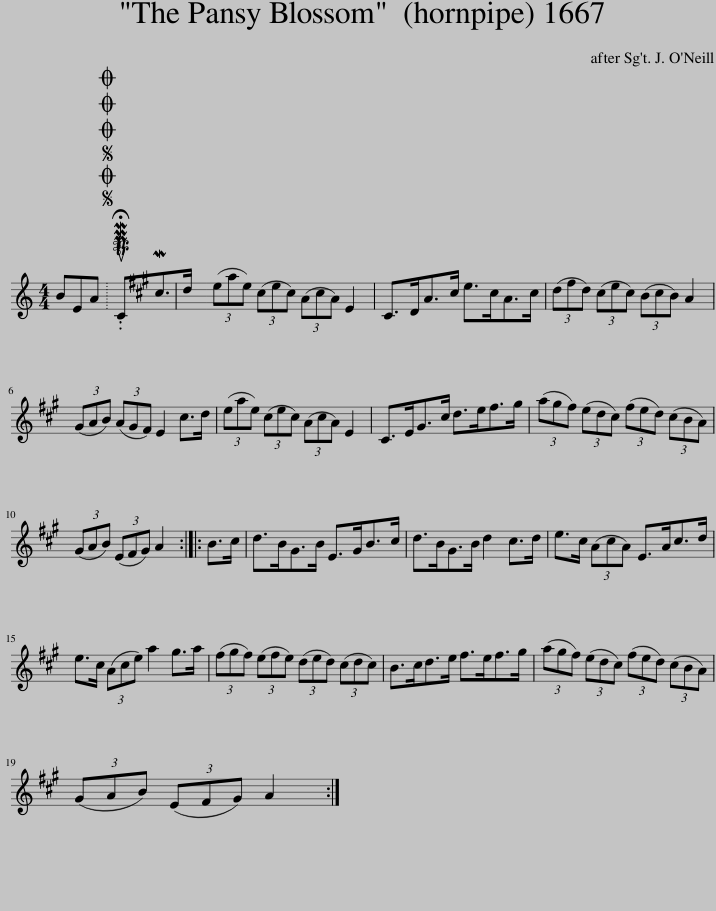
X:1
L:1/8
M:4/4
I:linebreak $
K:C
V:1 treble
V:1
 BEA |SOSOOO .!fermata!PMTuCM^c>d | (3(eae) (3(^cec) (3(AcA) E2 | ^C>DA>^c e>cA>c | (3(d^fd) (3(^cec) (3(BcB) A2 |$ %5
 (3(^GAB) (3(AG^F) E2 ^c>d | (3(eae) (3(^cec) (3(AcA) E2 | ^C>E^G>^c d>e^f>^g | (3(a^g^f) (3(ed^c) (3(fed) (3(cBA) |$ (3(^GAB) (3(E^FG) A2 :: %10
 B>^c | d>B^G>B E>GB>^c | d>B^G>B d2 ^c>d | e>^c (3(AcA) E>Ac>d |$ e>^c (3(Ace) a2 ^g>a | %15
 (3(^f^gf) (3(efe) (3(ded) (3(^cdc) | B>^cd>e ^f>ef>^g | (3(a^g^f) (3(ed^c) (3(fed) (3(cBA) |$ (3(^GAB) (3(E^FG) A2 :| %19
